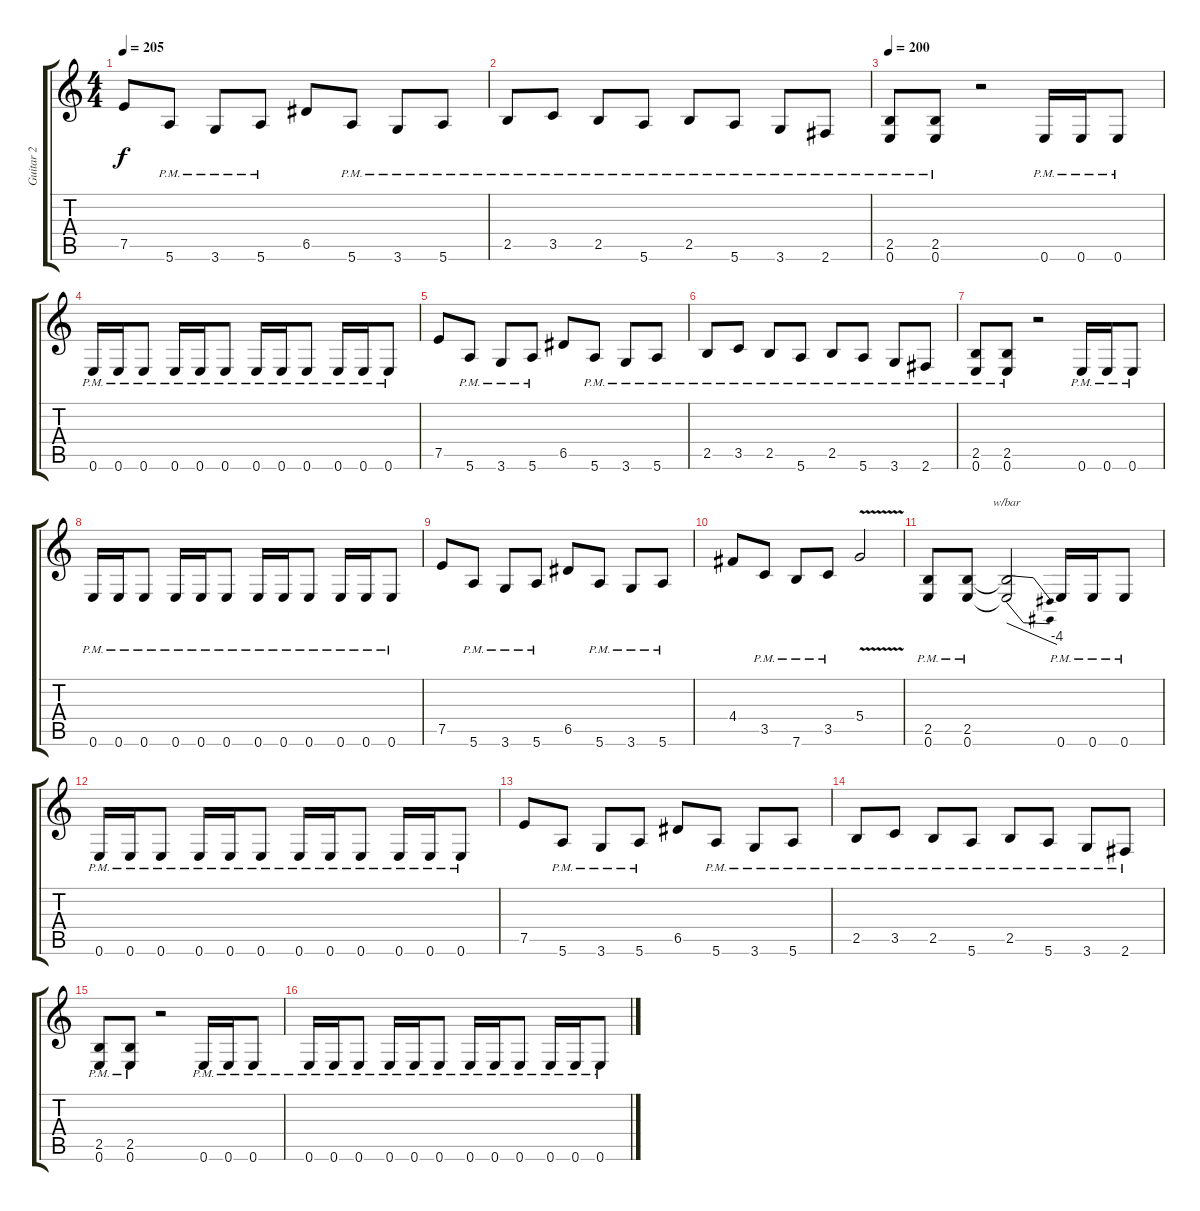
\track ("Guitar 2" "Guitar 2") {instrument distortionguitar}
\staff {score tabs}
\tuning (E4 B3 G3 D3 A2 E2) {hide}
\ts (4 4)
\tempo 205
\clef g2
\ks c
7.5.8{dy f} 5.6{pm}.8 3.6{pm}.8 5.6{pm}.8 6.5.8 5.6{pm}.8 3.6{pm}.8 5.6{pm}.8 |
2.5{pm}.8 3.5{pm}.8 2.5{pm}.8 5.6{pm}.8 2.5{pm}.8 5.6{pm}.8 3.6{pm}.8 2.6{pm}.8 |
\tempo 200
(2.5{pm} 0.6{pm}).8 (2.5{pm} 0.6{pm}).8 r.2 0.6{pm}.16 0.6{pm}.16 0.6{pm}.8 |
0.6{pm}.16 0.6{pm}.16 0.6{pm}.8 0.6{pm}.16 0.6{pm}.16 0.6{pm}.8 0.6{pm}.16 0.6{pm}.16 0.6{pm}.8 0.6{pm}.16 0.6{pm}.16 0.6{pm}.8 |
7.5.8 5.6{pm}.8 3.6{pm}.8 5.6{pm}.8 6.5.8 5.6{pm}.8 3.6{pm}.8 5.6{pm}.8 |
2.5{pm}.8 3.5{pm}.8 2.5{pm}.8 5.6{pm}.8 2.5{pm}.8 5.6{pm}.8 3.6{pm}.8 2.6{pm}.8 |
(2.5{pm} 0.6{pm}).8 (2.5{pm} 0.6{pm}).8 r.2 0.6{pm}.16 0.6{pm}.16 0.6{pm}.8 |
0.6{pm}.16 0.6{pm}.16 0.6{pm}.8 0.6{pm}.16 0.6{pm}.16 0.6{pm}.8 0.6{pm}.16 0.6{pm}.16 0.6{pm}.8 0.6{pm}.16 0.6{pm}.16 0.6{pm}.8 |
7.5.8 5.6{pm}.8 3.6{pm}.8 5.6{pm}.8 6.5.8 5.6{pm}.8 3.6{pm}.8 5.6{pm}.8 |
4.4.8 3.5{pm}.8 7.6{pm}.8 3.5{pm}.8 5.4{v}.2 |
(2.5{pm} 0.6{pm}).8 (2.5{pm} 0.6{pm}).8 (2.5{t} 0.6{t}).2{tbe (dive default 0 0 60 -16)} 0.6{pm}.16 0.6{pm}.16 0.6{pm}.8 |
0.6{pm}.16 0.6{pm}.16 0.6{pm}.8 0.6{pm}.16 0.6{pm}.16 0.6{pm}.8 0.6{pm}.16 0.6{pm}.16 0.6{pm}.8 0.6{pm}.16 0.6{pm}.16 0.6{pm}.8 |
7.5.8 5.6{pm}.8 3.6{pm}.8 5.6{pm}.8 6.5.8 5.6{pm}.8 3.6{pm}.8 5.6{pm}.8 |
2.5{pm}.8 3.5{pm}.8 2.5{pm}.8 5.6{pm}.8 2.5{pm}.8 5.6{pm}.8 3.6{pm}.8 2.6{pm}.8 |
(2.5{pm} 0.6{pm}).8 (2.5{pm} 0.6{pm}).8 r.2 0.6{pm}.16 0.6{pm}.16 0.6{pm}.8 |
0.6{pm}.16 0.6{pm}.16 0.6{pm}.8 0.6{pm}.16 0.6{pm}.16 0.6{pm}.8 0.6{pm}.16 0.6{pm}.16 0.6{pm}.8 0.6{pm}.16 0.6{pm}.16 0.6{pm}.8
